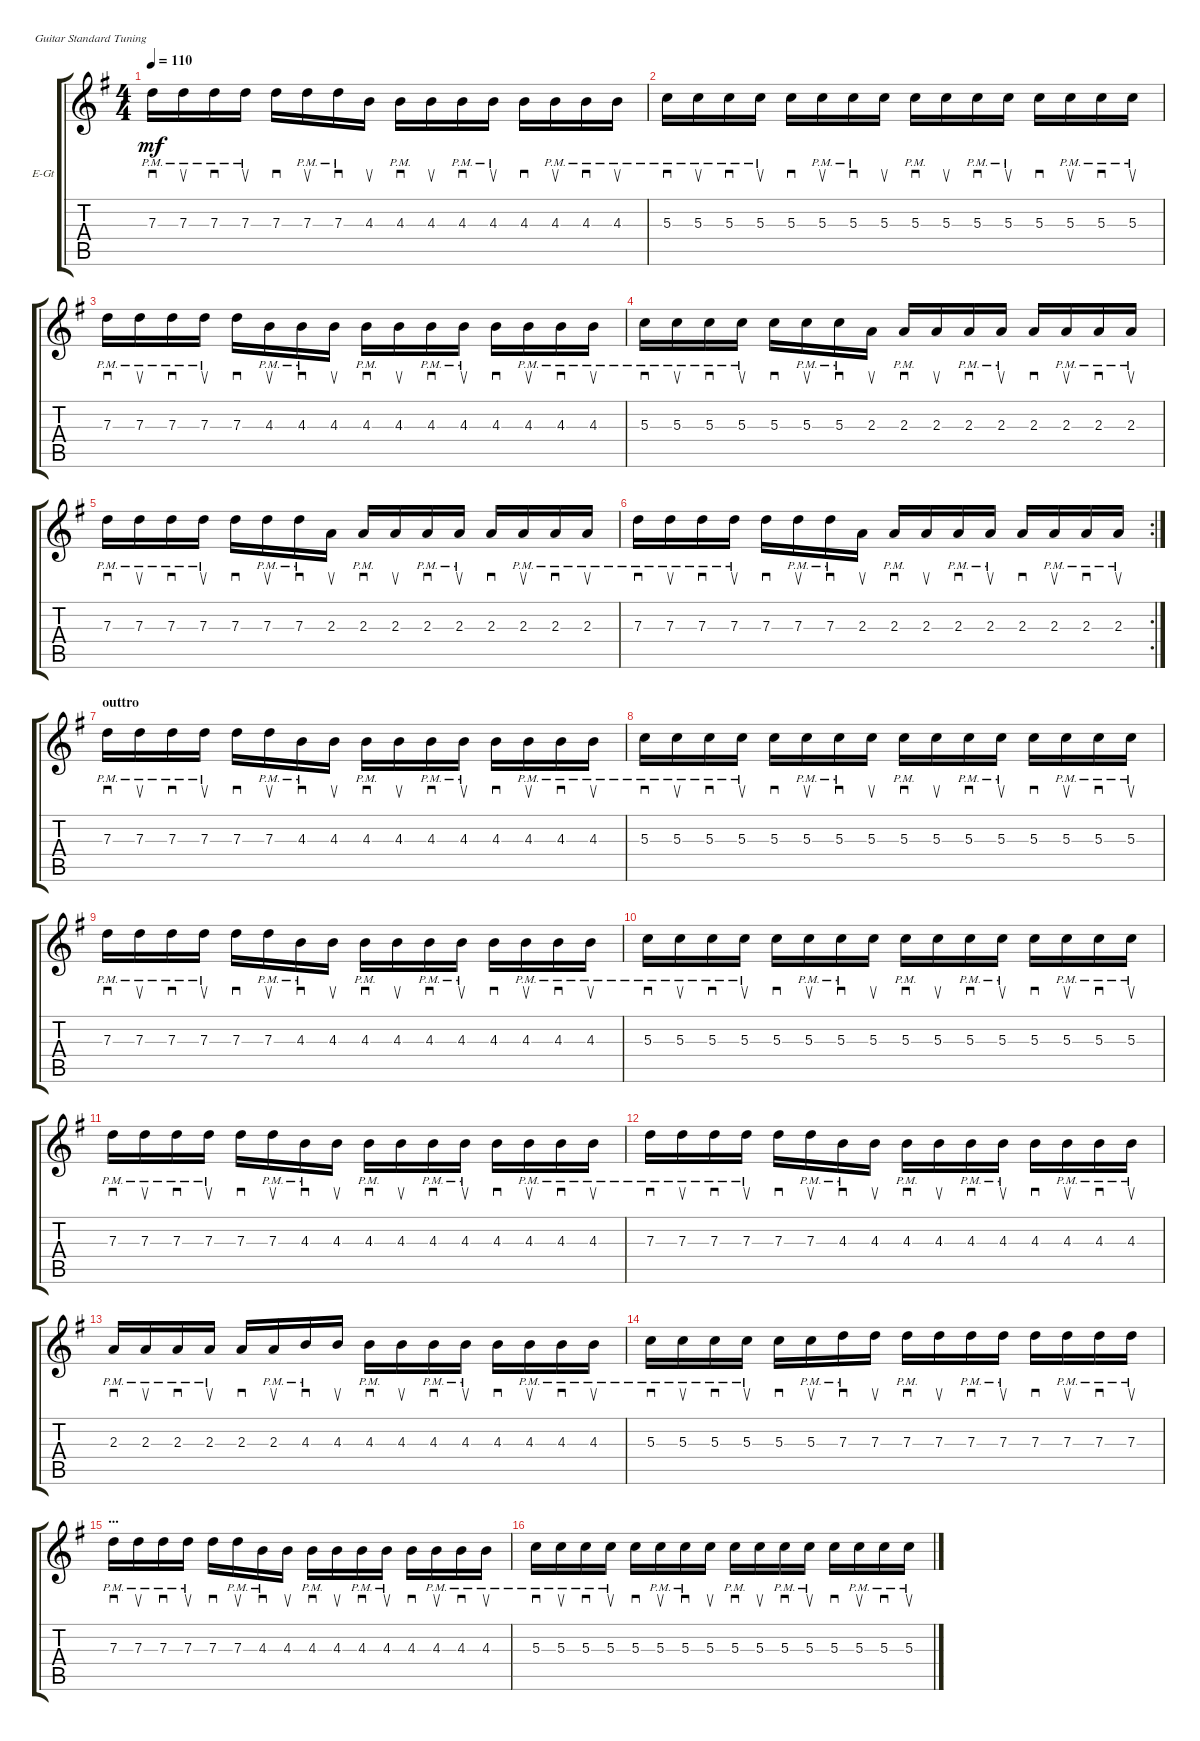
\defaultSystemsLayout 4
\bracketExtendMode groupsimilarinstruments
\firstSystemTrackNameOrientation horizontal
\otherSystemsTrackNameOrientation horizontal
\track ("Electric Guitar" "E-Gt") {instrument electricguitarclean}
\staff {score tabs}
\tuning (E4 B3 G3 D3 A2 E2)
\ts (4 4)
\tempo 110
\clef g2
\scale
0.312821
\ks g
7.3{pm}.16{sd dy mf} 7.3{pm}.16{su} 7.3{pm}.16{sd} 7.3{pm}.16{su} 7.3.16{sd} 7.3{pm}.16{su} 7.3{pm}.16{sd} 4.3.16{su} 4.3{pm}.16{sd} 4.3.16{su} 4.3{pm}.16{sd} 4.3{pm}.16{su} 4.3.16{sd} 4.3{pm}.16{su} 4.3{pm}.16{sd} 4.3{pm}.16{su} |
\scale
0.333333 5.3{pm}.16{sd} 5.3{pm}.16{su} 5.3{pm}.16{sd} 5.3{pm}.16{su} 5.3.16{sd} 5.3{pm}.16{su} 5.3{pm}.16{sd} 5.3.16{su} 5.3{pm}.16{sd} 5.3.16{su} 5.3{pm}.16{sd} 5.3{pm}.16{su} 5.3.16{sd} 5.3{pm}.16{su} 5.3{pm}.16{sd} 5.3{pm}.16{su} |
\scale
0.333333 7.3{pm}.16{sd} 7.3{pm}.16{su} 7.3{pm}.16{sd} 7.3{pm}.16{su} 7.3.16{sd} 4.3{pm}.16{su} 4.3{pm}.16{sd} 4.3.16{su} 4.3{pm}.16{sd} 4.3.16{su} 4.3{pm}.16{sd} 4.3{pm}.16{su} 4.3.16{sd} 4.3{pm}.16{su} 4.3{pm}.16{sd} 4.3{pm}.16{su} |
\scale
0.333333 5.3{pm}.16{sd} 5.3{pm}.16{su} 5.3{pm}.16{sd} 5.3{pm}.16{su} 5.3.16{sd} 5.3{pm}.16{su} 5.3{pm}.16{sd} 2.3.16{su} 2.3{pm}.16{sd} 2.3.16{su} 2.3{pm}.16{sd} 2.3{pm}.16{su} 2.3.16{sd} 2.3{pm}.16{su} 2.3{pm}.16{sd} 2.3{pm}.16{su} |
\scale
0.322751 7.3{pm}.16{sd} 7.3{pm}.16{su} 7.3{pm}.16{sd} 7.3{pm}.16{su} 7.3.16{sd} 7.3{pm}.16{su} 7.3{pm}.16{sd} 2.3.16{su} 2.3{pm}.16{sd} 2.3.16{su} 2.3{pm}.16{sd} 2.3{pm}.16{su} 2.3.16{sd} 2.3{pm}.16{su} 2.3{pm}.16{sd} 2.3{pm}.16{su} |
\rc 2
\scale
0.354497 7.3{pm}.16{sd} 7.3{pm}.16{su} 7.3{pm}.16{sd} 7.3{pm}.16{su} 7.3.16{sd} 7.3{pm}.16{su} 7.3{pm}.16{sd} 2.3.16{su} 2.3{pm}.16{sd} 2.3.16{su} 2.3{pm}.16{sd} 2.3{pm}.16{su} 2.3.16{sd} 2.3{pm}.16{su} 2.3{pm}.16{sd} 2.3{pm}.16{su} |
\section ("" "outtro")
\scale
0.322751 7.3{pm}.16{sd} 7.3{pm}.16{su} 7.3{pm}.16{sd} 7.3{pm}.16{su} 7.3.16{sd} 7.3{pm}.16{su} 4.3{pm}.16{sd} 4.3.16{su} 4.3{pm}.16{sd} 4.3.16{su} 4.3{pm}.16{sd} 4.3{pm}.16{su} 4.3.16{sd} 4.3{pm}.16{su} 4.3{pm}.16{sd} 4.3{pm}.16{su} |
\scale
0.333333 5.3{pm}.16{sd} 5.3{pm}.16{su} 5.3{pm}.16{sd} 5.3{pm}.16{su} 5.3.16{sd} 5.3{pm}.16{su} 5.3{pm}.16{sd} 5.3.16{su} 5.3{pm}.16{sd} 5.3.16{su} 5.3{pm}.16{sd} 5.3{pm}.16{su} 5.3.16{sd} 5.3{pm}.16{su} 5.3{pm}.16{sd} 5.3{pm}.16{su} |
\scale
0.333333 7.3{pm}.16{sd} 7.3{pm}.16{su} 7.3{pm}.16{sd} 7.3{pm}.16{su} 7.3.16{sd} 7.3{pm}.16{su} 4.3{pm}.16{sd} 4.3.16{su} 4.3{pm}.16{sd} 4.3.16{su} 4.3{pm}.16{sd} 4.3{pm}.16{su} 4.3.16{sd} 4.3{pm}.16{su} 4.3{pm}.16{sd} 4.3{pm}.16{su} |
\scale
0.333333 5.3{pm}.16{sd} 5.3{pm}.16{su} 5.3{pm}.16{sd} 5.3{pm}.16{su} 5.3.16{sd} 5.3{pm}.16{su} 5.3{pm}.16{sd} 5.3.16{su} 5.3{pm}.16{sd} 5.3.16{su} 5.3{pm}.16{sd} 5.3{pm}.16{su} 5.3.16{sd} 5.3{pm}.16{su} 5.3{pm}.16{sd} 5.3{pm}.16{su} |
\scale
0.333333 7.3{pm}.16{sd} 7.3{pm}.16{su} 7.3{pm}.16{sd} 7.3{pm}.16{su} 7.3.16{sd} 7.3{pm}.16{su} 4.3{pm}.16{sd} 4.3.16{su} 4.3{pm}.16{sd} 4.3.16{su} 4.3{pm}.16{sd} 4.3{pm}.16{su} 4.3.16{sd} 4.3{pm}.16{su} 4.3{pm}.16{sd} 4.3{pm}.16{su} |
\scale
0.333333 7.3{pm}.16{sd} 7.3{pm}.16{su} 7.3{pm}.16{sd} 7.3{pm}.16{su} 7.3.16{sd} 7.3{pm}.16{su} 4.3{pm}.16{sd} 4.3.16{su} 4.3{pm}.16{sd} 4.3.16{su} 4.3{pm}.16{sd} 4.3{pm}.16{su} 4.3.16{sd} 4.3{pm}.16{su} 4.3{pm}.16{sd} 4.3{pm}.16{su} |
\scale
0.333333 2.3{pm}.16{sd} 2.3{pm}.16{su} 2.3{pm}.16{sd} 2.3{pm}.16{su} 2.3.16{sd} 2.3{pm}.16{su} 4.3{pm}.16{sd} 4.3.16{su} 4.3{pm}.16{sd} 4.3.16{su} 4.3{pm}.16{sd} 4.3{pm}.16{su} 4.3.16{sd} 4.3{pm}.16{su} 4.3{pm}.16{sd} 4.3{pm}.16{su} |
\scale
0.333333 5.3{pm}.16{sd} 5.3{pm}.16{su} 5.3{pm}.16{sd} 5.3{pm}.16{su} 5.3.16{sd} 5.3{pm}.16{su} 7.3{pm}.16{sd} 7.3.16{su} 7.3{pm}.16{sd} 7.3.16{su} 7.3{pm}.16{sd} 7.3{pm}.16{su} 7.3.16{sd} 7.3{pm}.16{su} 7.3{pm}.16{sd} 7.3{pm}.16{su} |
\section ("" "...")
\scale
0.333333 7.3{pm}.16{sd} 7.3{pm}.16{su} 7.3{pm}.16{sd} 7.3{pm}.16{su} 7.3.16{sd} 7.3{pm}.16{su} 4.3{pm}.16{sd} 4.3.16{su} 4.3{pm}.16{sd} 4.3.16{su} 4.3{pm}.16{sd} 4.3{pm}.16{su} 4.3.16{sd} 4.3{pm}.16{su} 4.3{pm}.16{sd} 4.3{pm}.16{su} |
\scale
0.333333 5.3{pm}.16{sd} 5.3{pm}.16{su} 5.3{pm}.16{sd} 5.3{pm}.16{su} 5.3.16{sd} 5.3{pm}.16{su} 5.3{pm}.16{sd} 5.3.16{su} 5.3{pm}.16{sd} 5.3.16{su} 5.3{pm}.16{sd} 5.3{pm}.16{su} 5.3.16{sd} 5.3{pm}.16{su} 5.3{pm}.16{sd} 5.3{pm}.16{su}
